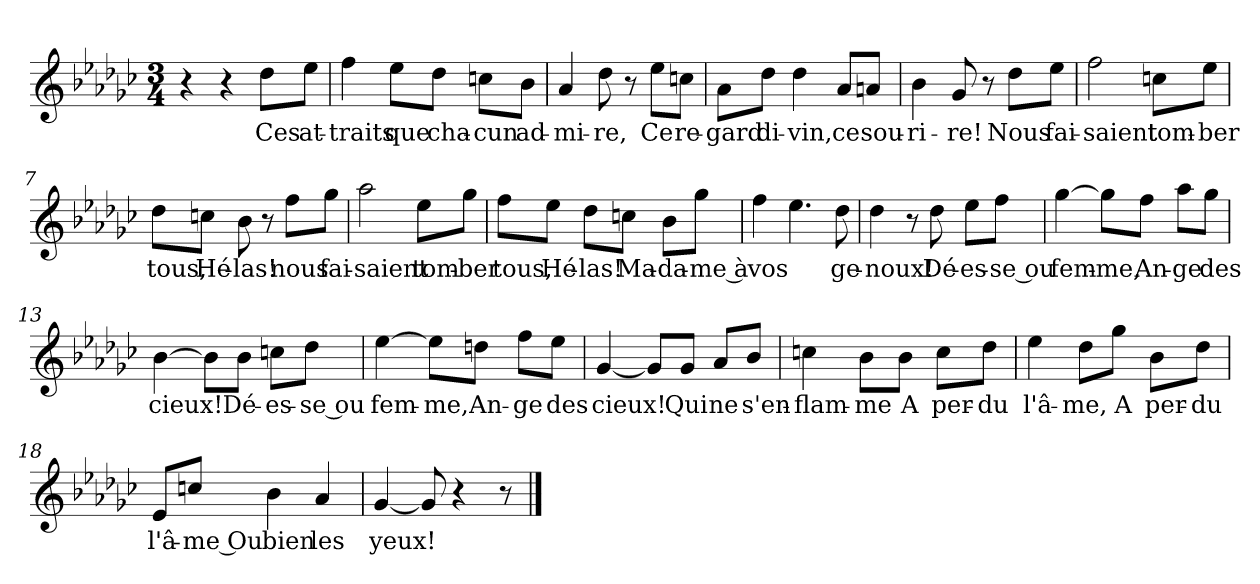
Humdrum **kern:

**kern	**text
*part1	*part1
*staff1	*staff1
*clefG2	*
*k[b-e-a-d-g-c-]	*
*M3/4	*
=1	=1
4r	.
4r	.
!	!LO:LY:b
8dd-\L	Ces
!	!LO:LY:b
8ee-\J	at-
=2	=2
!	!LO:LY:b
4ff\	-traits
!	!LO:LY:b
8ee-\L	que
!	!LO:LY:b
8dd-\J	cha-
!	!LO:LY:b
8ccn\L	-cun
!	!LO:LY:b
8b-\J	ad-
=3	=3
!	!LO:LY:b
4a-/	-mi-
!	!LO:LY:b
8dd-\	-re,
8r	.
!	!LO:LY:b
8ee-\L	Ce
!	!LO:LY:b
8ccn\J	re-
=4	=4
!	!LO:LY:b
8a-\L	-gard
!	!LO:LY:b
8dd-\J	di-
!	!LO:LY:b
4dd-\	-vin,
!	!LO:LY:b
8a-/L	ce
!	!LO:LY:b
8an/J	sou-
=5	=5
!	!LO:LY:b
4b-\	-ri-
!	!LO:LY:b
8g-/	-re!
8r	.
!	!LO:LY:b
8dd-\L	Nous
!	!LO:LY:b
8ee-\J	fai-
=6	=6
!	!LO:LY:b
2ff\	-saient
!	!LO:LY:b
8ccn\L	tom-
!	!LO:LY:b
8ee-\J	-ber
!!LO:LB:g=z
=7	=7
!	!LO:LY:b
8dd-\L	tous,
!	!LO:LY:b
8ccn\J	Hé-
!	!LO:LY:b
8b-\	-las!
8r	.
!	!LO:LY:b
8ff\L	nous
!	!LO:LY:b
8gg-\J	fai-
=8	=8
!	!LO:LY:b
2aa-\	-saient
!	!LO:LY:b
8ee-\L	tom-
!	!LO:LY:b
8gg-\J	-ber
=9	=9
!	!LO:LY:b
8ff\L	tous,
!	!LO:LY:b
8ee-\J	Hé-
!	!LO:LY:b
8dd-\L	-las!
!	!LO:LY:b
8ccn\J	Ma-
!	!LO:LY:b
8b-\L	-da-
!	!LO:LY:b
8gg-\J	-me à
=10	=10
!	!LO:LY:b
4ff\	vos
4.ee-\	.
!	!LO:LY:b
8dd-\	ge-
=11	=11
!	!LO:LY:b
4dd-\	-noux!
8r	.
!	!LO:LY:b
8dd-\	Dé-
!	!LO:LY:b
8ee-\L	-es-
!	!LO:LY:b
8ff\J	-se ou
=12	=12
!	!LO:LY:b
[4gg-\	fem-
!	!LO:LY:b
8gg-\L]	-me,
!	!LO:LY:b
8ff\J	An-
!	!LO:LY:b
8aa-\L	-ge
!	!LO:LY:b
8gg-\J	des
!!LO:LB:g=z
=13	=13
!	!LO:LY:b
[4b-\	cieux!
8b-\L]	.
!	!LO:LY:b
8b-\J	Dé-
!	!LO:LY:b
8ccn\L	-es-
!	!LO:LY:b
8dd-\J	-se ou
=14	=14
!	!LO:LY:b
[4ee-\	fem-
!	!LO:LY:b
8ee-\L]	-me,
!	!LO:LY:b
8ddn\J	An-
!	!LO:LY:b
8ff\L	-ge
!	!LO:LY:b
8ee-\J	des
=15	=15
!	!LO:LY:b
[4g-/	cieux!
8g-/L]	.
!	!LO:LY:b
8g-/J	Qui
!	!LO:LY:b
8a-/L	ne
!	!LO:LY:b
8b-/J	s'en-
=16	=16
!	!LO:LY:b
4ccn\	-flam-
!	!LO:LY:b
8b-\L	-me
!	!LO:LY:b
8b-\J	A
!	!LO:LY:b
8cc\L	per-
!	!LO:LY:b
8dd-\J	-du
=17	=17
!	!LO:LY:b
4ee-\	l'â-
!	!LO:LY:b
8dd-\L	-me,
!	!LO:LY:b
8gg-\J	A
!	!LO:LY:b
8b-\L	per-
!	!LO:LY:b
8dd-\J	-du
=18	=18
!	!LO:LY:b
8e-/L	l'â-
!	!LO:LY:b
8ccn/J	-me Ou
!	!LO:LY:b
4b-\	bien
!	!LO:LY:b
4a-/	les
!!LO:LB:g=z
=19	=19
!	!LO:LY:b
[4g-/	yeux!
8g-/]	.
4r	.
8r	.
==	==
*-	*-
